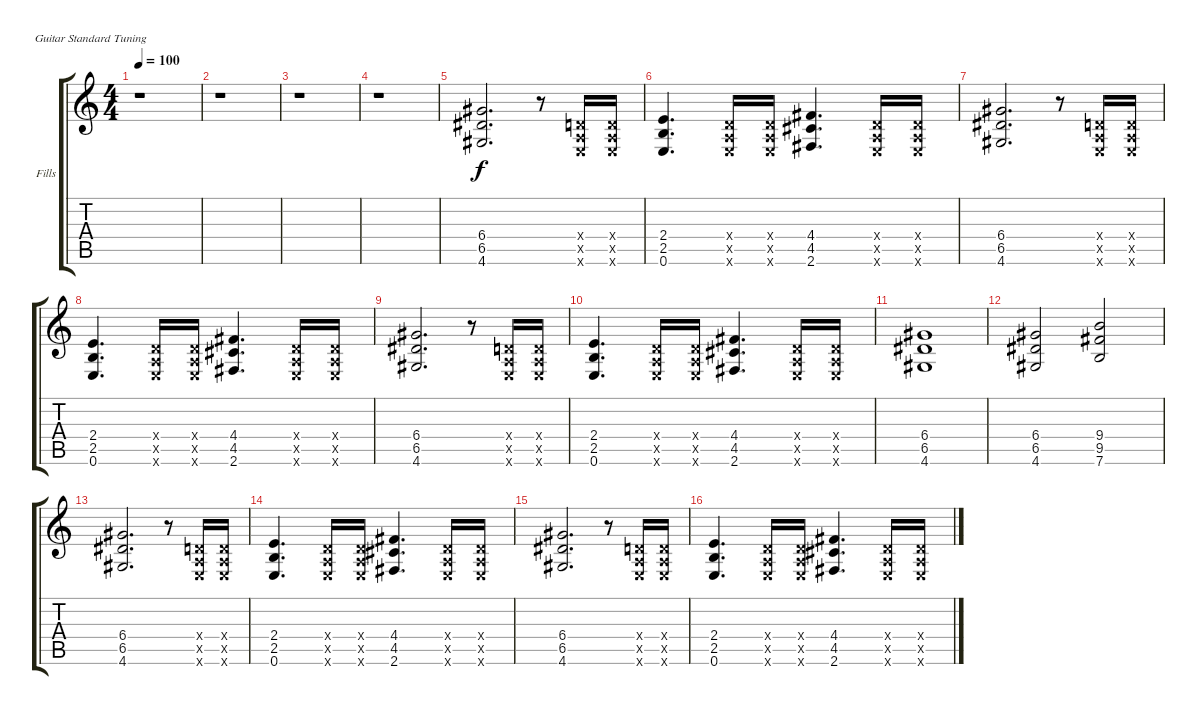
\defaultSystemsLayout 4
\bracketExtendMode groupsimilarinstruments
\firstSystemTrackNameOrientation horizontal
\otherSystemsTrackNameOrientation horizontal
\track ("Dave Mustain 2" "Fills ") {instrument distortionguitar}
\staff {score tabs}
\tuning (E4 B3 G3 D3 A2 E2)
\ts (4 4)
\tempo 100
\clef g2
\scale
0.333333
\ks c
r.1{dy f} |
\scale
0.333333 r.1 |
\scale
0.333333 r.1 |
\scale
0.333333 r.1 |
\scale
0.333333 (6.4 6.5 4.6).2{d} r.8 (0.4{x} 0.5{x} 0.6{x}).16 (0.4{x} 0.5{x} 0.6{x}).16 |
\scale
0.333333 (2.4 2.5 0.6).4{d} (0.4{x} 0.5{x} 0.6{x}).16 (0.4{x} 0.5{x} 0.6{x}).16 (4.4 4.5 2.6).4{d} (0.4{x} 0.5{x} 0.6{x}).16 (0.4{x} 0.5{x} 0.6{x}).16 |
\scale
0.333333 (6.4 6.5 4.6).2{d} r.8 (0.4{x} 0.5{x} 0.6{x}).16 (0.4{x} 0.5{x} 0.6{x}).16 |
\scale
0.333333 (2.4 2.5 0.6).4{d} (0.4{x} 0.5{x} 0.6{x}).16 (0.4{x} 0.5{x} 0.6{x}).16 (4.4 4.5 2.6).4{d} (0.4{x} 0.5{x} 0.6{x}).16 (0.4{x} 0.5{x} 0.6{x}).16 |
\scale
0.333333 (6.4 6.5 4.6).2{d} r.8 (0.4{x} 0.5{x} 0.6{x}).16 (0.4{x} 0.5{x} 0.6{x}).16 |
\scale
0.333333 (2.4 2.5 0.6).4{d} (0.4{x} 0.5{x} 0.6{x}).16 (0.4{x} 0.5{x} 0.6{x}).16 (4.4 4.5 2.6).4{d} (0.4{x} 0.5{x} 0.6{x}).16 (0.4{x} 0.5{x} 0.6{x}).16 |
\scale
0.333333 (6.4 6.5 4.6).1 |
\scale
0.333333 (6.4 6.5 4.6).2 (9.4 9.5 7.6).2 |
\scale
0.333333 (6.4 6.5 4.6).2{d} r.8 (0.4{x} 0.5{x} 0.6{x}).16 (0.4{x} 0.5{x} 0.6{x}).16 |
\scale
0.333333 (2.4 2.5 0.6).4{d} (0.4{x} 0.5{x} 0.6{x}).16 (0.4{x} 0.5{x} 0.6{x}).16 (4.4 4.5 2.6).4{d} (0.4{x} 0.5{x} 0.6{x}).16 (0.4{x} 0.5{x} 0.6{x}).16 |
\scale
0.333333 (6.4 6.5 4.6).2{d} r.8 (0.4{x} 0.5{x} 0.6{x}).16 (0.4{x} 0.5{x} 0.6{x}).16 |
\scale
0.333333 (2.4 2.5 0.6).4{d} (0.4{x} 0.5{x} 0.6{x}).16 (0.4{x} 0.5{x} 0.6{x}).16 (4.4 4.5 2.6).4{d} (0.4{x} 0.5{x} 0.6{x}).16 (0.4{x} 0.5{x} 0.6{x}).16
